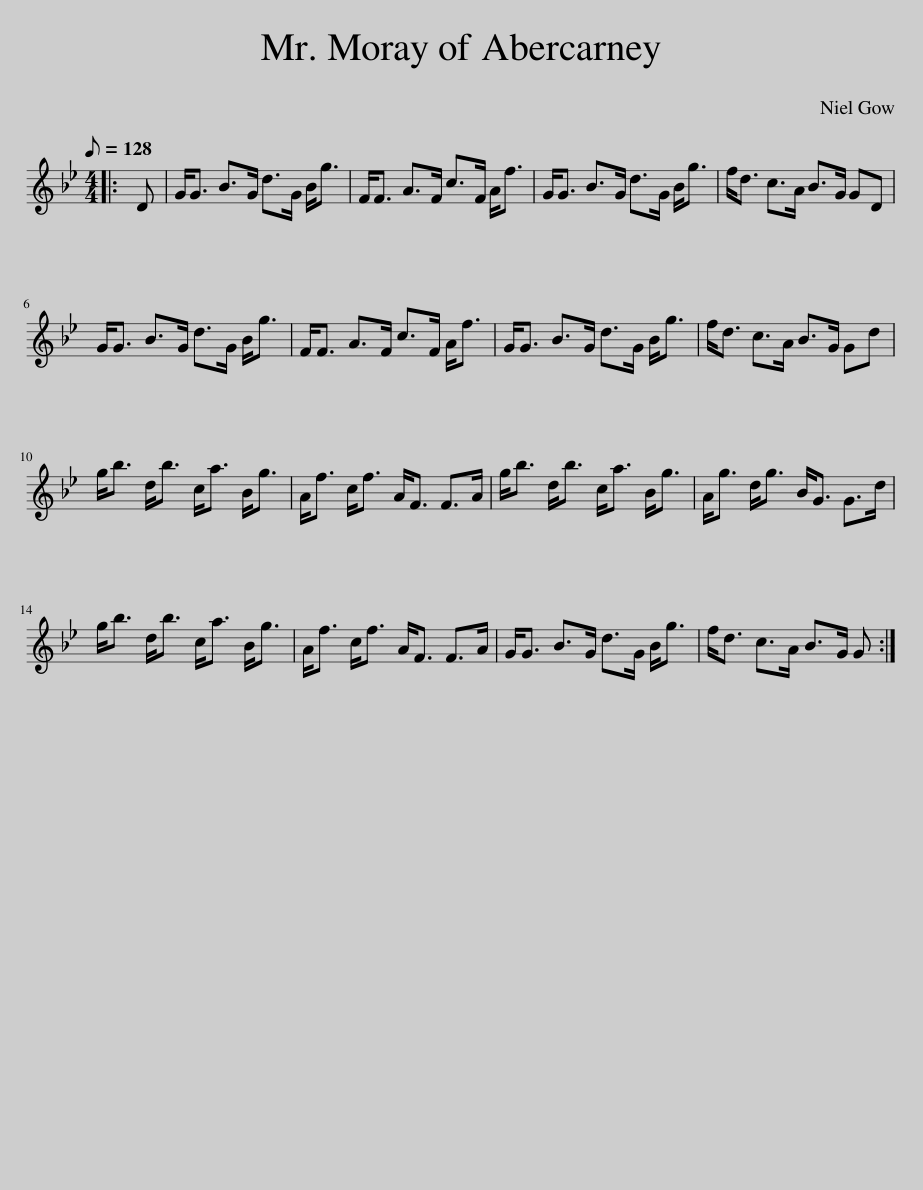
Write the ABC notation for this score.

X:1
L:1/8
Q:1/8=128
M:4/4
I:linebreak $
K:Gmin
V:1 treble
V:1
|: D | G<G B>G d>G B<g | F<F A>F c>F A<f | G<G B>G d>G B<g | f<d c>A B>G GD |$ %5
 G<G B>G d>G B<g | F<F A>F c>F A<f | G<G B>G d>G B<g | f<d c>A B>G Gd |$ g<b d<b c<a B<g | %10
 A<f c<f A<F F>A | g<b d<b c<a B<g | A<g d<g B<G G>d |$ g<b d<b c<a B<g | A<f c<f A<F F>A | %15
 G<G B>G d>G B<g | f<d c>A B>G G :| %17
